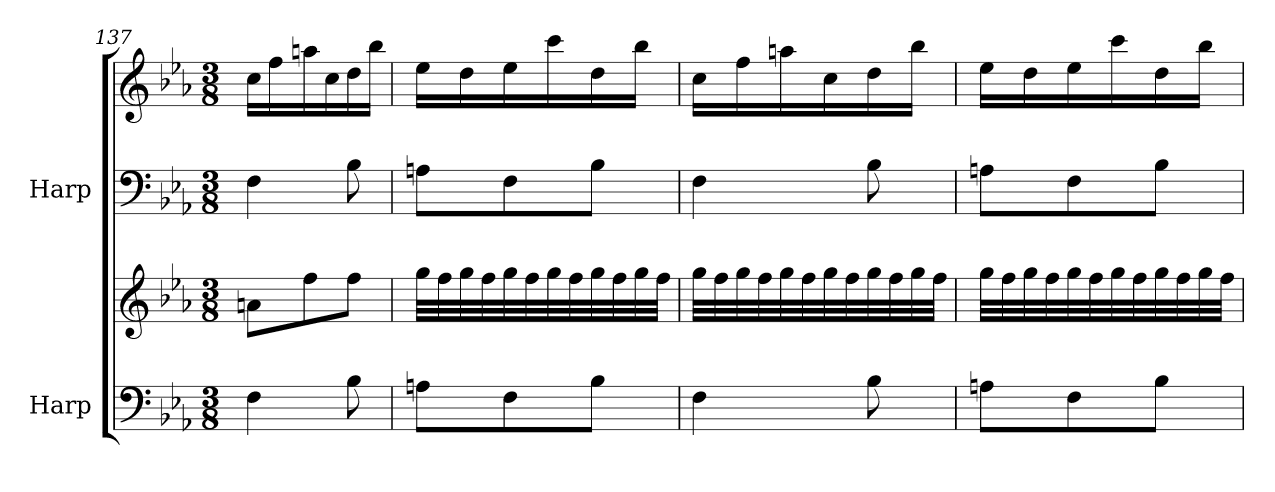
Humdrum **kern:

**kern	**kern	**kern	**kern
*part2	*part2	*part1	*part1
*staff4	*staff3	*staff2	*staff1
*I"Harp	*	*I"Harp	*
*I'Hp	*	*I'Hp	*
*clefF4	*clefG2	*clefF4	*clefG2
*k[b-e-a-]	*k[b-e-a-]	*k[b-e-a-]	*k[b-e-a-]
*M3/8	*M3/8	*M3/8	*M3/8
=137	=137	=137	=137
4F\	8an\L	4F\	16cc\LL
.	.	.	16ff\
.	8ff\	.	16aan\
.	.	.	16cc\
8B-\	8ff\J	8B-\	16dd\
.	.	.	16bb-\JJ
=138	=138	=138	=138
8An\L	32gg\LLL	8An\L	16ee-\LL
.	32ff\	.	.
.	32gg\	.	16dd\
.	32ff\	.	.
8F\	32gg\	8F\	16ee-\
.	32ff\	.	.
.	32gg\	.	16ccc\
.	32ff\	.	.
8B-\J	32gg\	8B-\J	16dd\
.	32ff\	.	.
.	32gg\	.	16bb-\JJ
.	32ff\JJJ	.	.
!!LO:LB:g=z
=139	=139	=139	=139
4F\	32gg\LLL	4F\	16cc\LL
.	32ff\	.	.
.	32gg\	.	16ff\
.	32ff\	.	.
.	32gg\	.	16aan\
.	32ff\	.	.
.	32gg\	.	16cc\
.	32ff\	.	.
8B-\	32gg\	8B-\	16dd\
.	32ff\	.	.
.	32gg\	.	16bb-\JJ
.	32ff\JJJ	.	.
=140	=140	=140	=140
8An\L	32gg\LLL	8An\L	16ee-\LL
.	32ff\	.	.
.	32gg\	.	16dd\
.	32ff\	.	.
8F\	32gg\	8F\	16ee-\
.	32ff\	.	.
.	32gg\	.	16ccc\
.	32ff\	.	.
8B-\J	32gg\	8B-\J	16dd\
.	32ff\	.	.
.	32gg\	.	16bb-\JJ
.	32ff\JJJ	.	.
=	=	=	=
*-	*-	*-	*-
